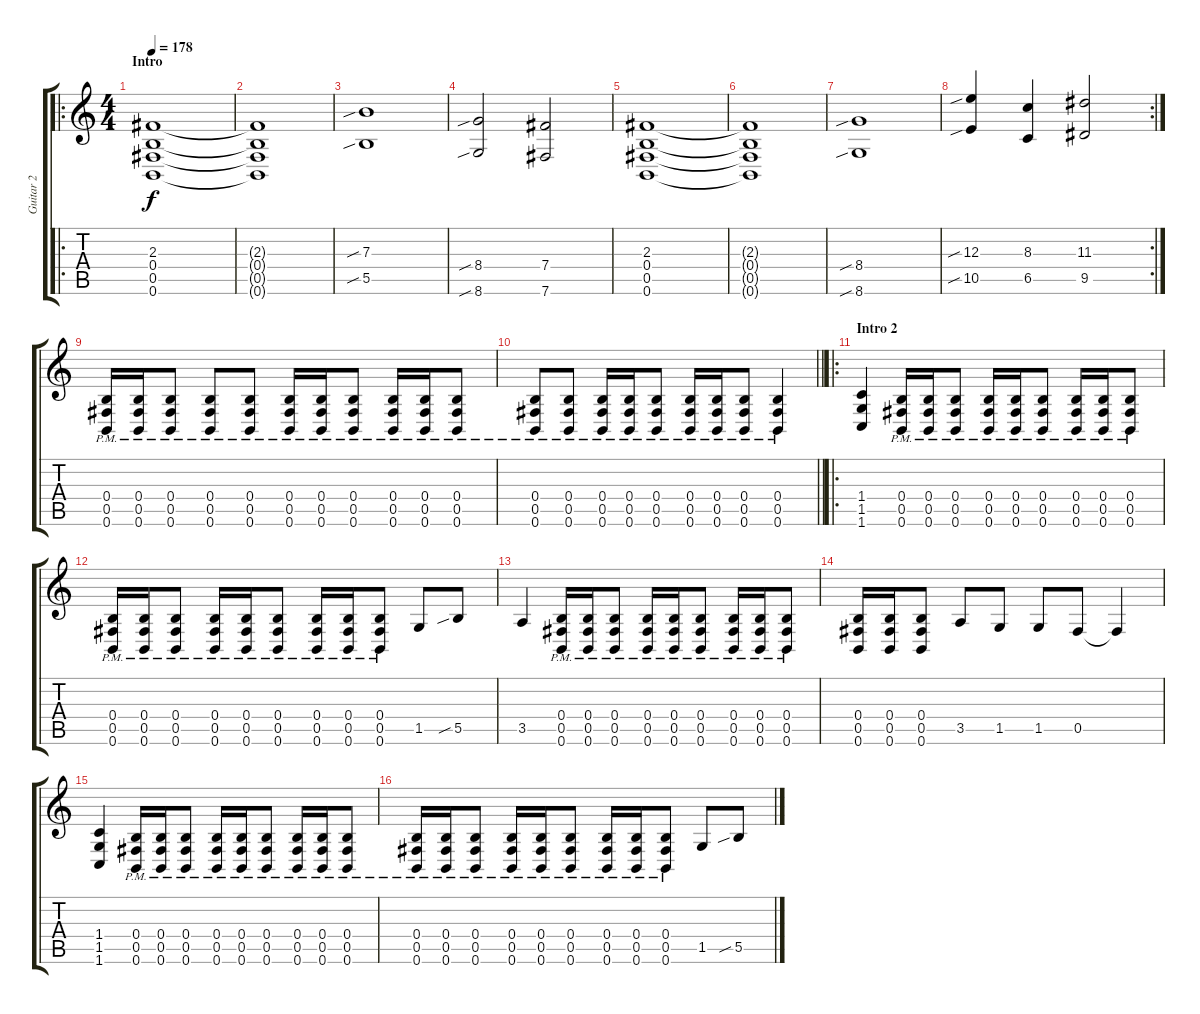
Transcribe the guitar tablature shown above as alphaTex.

\track ("Guitar 2" "Guitar 2") {instrument distortionguitar}
\staff {score tabs}
\tuning (Db4 Ab3 E3 B2 Gb2 B1) {hide}
\ro
\ts (4 4)
\section ("" "Intro")
\tempo 178
\clef g2
\ks c
(2.3 0.4 0.5 0.6).1{dy f instrument distortionguitar} |
(2.3{t} 0.4{t} 0.5{t} 0.6{t}).1 |
(7.3{sib} 5.5{sib}).1 |
(8.4{sib} 8.6{sib}).2 (7.4 7.6).2 |
(2.3 0.4 0.5 0.6).1 |
(2.3{t} 0.4{t} 0.5{t} 0.6{t}).1 |
(8.4{sib} 8.6{sib}).1 |
\rc 2
(12.3{sib} 10.5{sib}).4 (8.3 6.5).4 (11.3 9.5).2 |
(0.4{pm} 0.5{pm} 0.6{pm}).16 (0.4{pm} 0.5{pm} 0.6{pm}).16 (0.4{pm} 0.5{pm} 0.6{pm}).8 (0.4{pm} 0.5{pm} 0.6{pm}).8 (0.4{pm} 0.5{pm} 0.6{pm}).8 (0.4{pm} 0.5{pm} 0.6{pm}).16 (0.4{pm} 0.5{pm} 0.6{pm}).16 (0.4{pm} 0.5{pm} 0.6{pm}).8 (0.4{pm} 0.5{pm} 0.6{pm}).16 (0.4{pm} 0.5{pm} 0.6{pm}).16 (0.4{pm} 0.5{pm} 0.6{pm}).8 |
\barLineRight lightlight
(0.4{pm} 0.5{pm} 0.6{pm}).8 (0.4{pm} 0.5{pm} 0.6{pm}).8 (0.4{pm} 0.5{pm} 0.6{pm}).16 (0.4{pm} 0.5{pm} 0.6{pm}).16 (0.4{pm} 0.5{pm} 0.6{pm}).8 (0.4{pm} 0.5{pm} 0.6{pm}).16 (0.4{pm} 0.5{pm} 0.6{pm}).16 (0.4{pm} 0.5{pm} 0.6{pm}).8 (0.4{pm} 0.5{pm} 0.6{pm}).4 |
\ro
\section ("" "Intro 2")
(1.4 1.5 1.6).4 (0.4{pm} 0.5{pm} 0.6{pm}).16 (0.4{pm} 0.5{pm} 0.6{pm}).16 (0.4{pm} 0.5{pm} 0.6{pm}).8 (0.4{pm} 0.5{pm} 0.6{pm}).16 (0.4{pm} 0.5{pm} 0.6{pm}).16 (0.4{pm} 0.5{pm} 0.6{pm}).8 (0.4{pm} 0.5{pm} 0.6{pm}).16 (0.4{pm} 0.5{pm} 0.6{pm}).16 (0.4{pm} 0.5{pm} 0.6{pm}).8 |
(0.4{pm} 0.5{pm} 0.6{pm}).16 (0.4{pm} 0.5{pm} 0.6{pm}).16 (0.4{pm} 0.5{pm} 0.6{pm}).8 (0.4{pm} 0.5{pm} 0.6{pm}).16 (0.4{pm} 0.5{pm} 0.6{pm}).16 (0.4{pm} 0.5{pm} 0.6{pm}).8 (0.4{pm} 0.5{pm} 0.6{pm}).16 (0.4{pm} 0.5{pm} 0.6{pm}).16 (0.4{pm} 0.5{pm} 0.6{pm}).8 1.5.8 5.5{sib}.8 |
3.5.4 (0.4{pm} 0.5{pm} 0.6{pm}).16 (0.4{pm} 0.5{pm} 0.6{pm}).16 (0.4{pm} 0.5{pm} 0.6{pm}).8 (0.4{pm} 0.5{pm} 0.6{pm}).16 (0.4{pm} 0.5{pm} 0.6{pm}).16 (0.4{pm} 0.5{pm} 0.6{pm}).8 (0.4{pm} 0.5{pm} 0.6{pm}).16 (0.4{pm} 0.5{pm} 0.6{pm}).16 (0.4{pm} 0.5{pm} 0.6{pm}).8 |
(0.4 0.5 0.6).16 (0.4 0.5 0.6).16 (0.4 0.5 0.6).8 3.5.8 1.5.8 1.5.8 0.5.8 0.5{t}.4 |
(1.4 1.5 1.6).4 (0.4{pm} 0.5{pm} 0.6{pm}).16 (0.4{pm} 0.5{pm} 0.6{pm}).16 (0.4{pm} 0.5{pm} 0.6{pm}).8 (0.4{pm} 0.5{pm} 0.6{pm}).16 (0.4{pm} 0.5{pm} 0.6{pm}).16 (0.4{pm} 0.5{pm} 0.6{pm}).8 (0.4{pm} 0.5{pm} 0.6{pm}).16 (0.4{pm} 0.5{pm} 0.6{pm}).16 (0.4{pm} 0.5{pm} 0.6{pm}).8 |
(0.4{pm} 0.5{pm} 0.6{pm}).16 (0.4{pm} 0.5{pm} 0.6{pm}).16 (0.4{pm} 0.5{pm} 0.6{pm}).8 (0.4{pm} 0.5{pm} 0.6{pm}).16 (0.4{pm} 0.5{pm} 0.6{pm}).16 (0.4{pm} 0.5{pm} 0.6{pm}).8 (0.4{pm} 0.5{pm} 0.6{pm}).16 (0.4{pm} 0.5{pm} 0.6{pm}).16 (0.4{pm} 0.5{pm} 0.6{pm}).8 1.5.8 5.5{sib}.8
